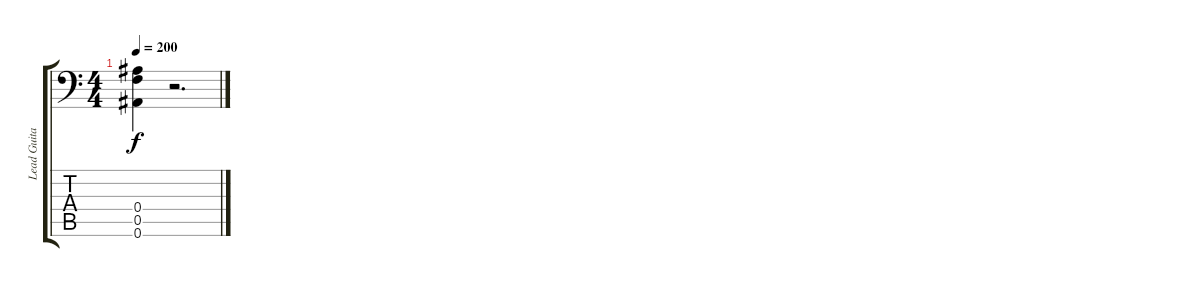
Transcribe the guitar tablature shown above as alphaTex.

\track ("Lead Guitar: Michael Bujaki" "Lead Guita") {instrument overdrivenguitar}
\staff {score tabs}
\tuning (C4 G3 Eb3 Bb2 F2 Bb1) {hide}
\ts (4 4)
\tempo 200
\clef f4
\ks c
(0.4 0.5 0.6).4{dy f} r.2{d}
